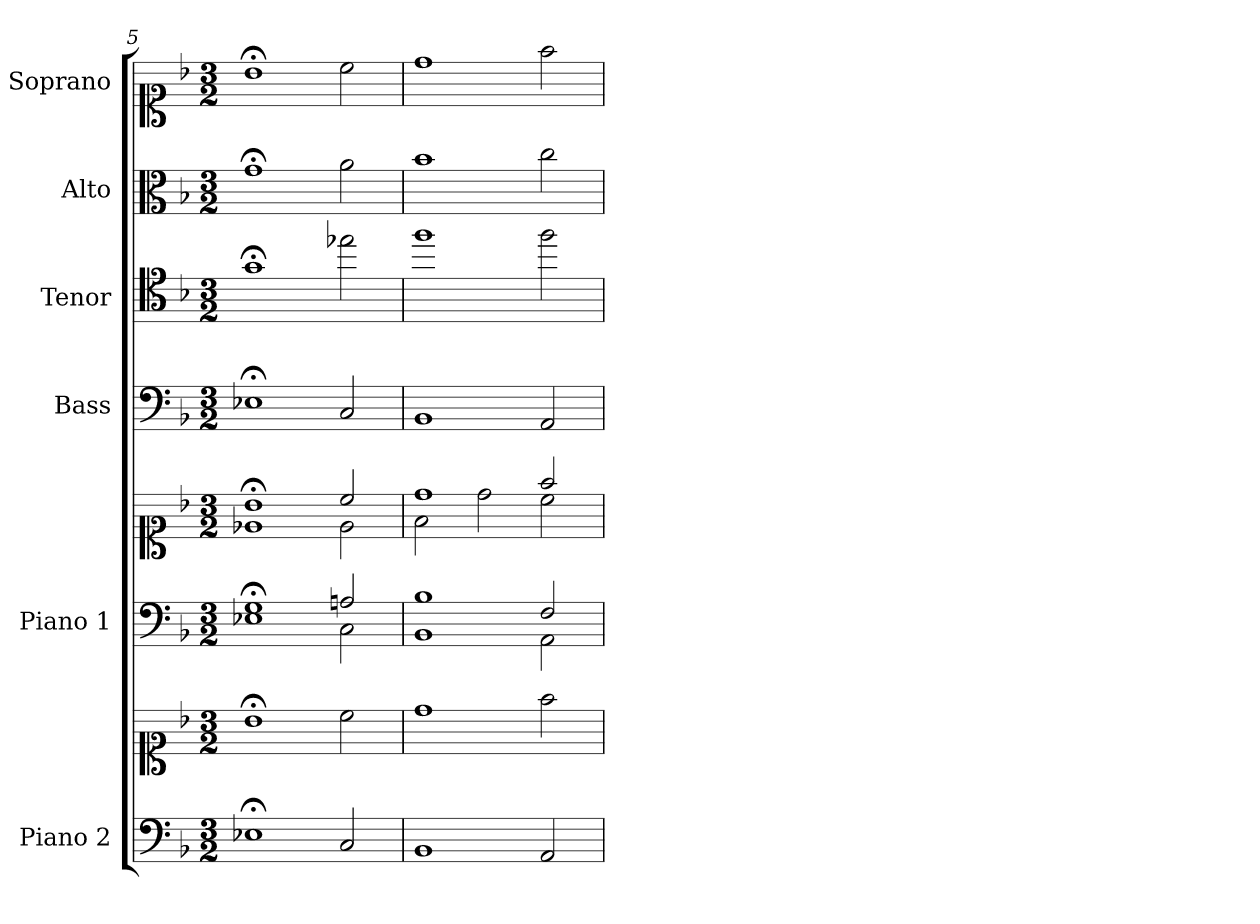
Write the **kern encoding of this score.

**kern	**kern	**kern	**kern	**kern	**kern	**kern	**kern
*part6	*part6	*part5	*part5	*part4	*part3	*part2	*part1
*staff8	*staff7	*staff6	*staff5	*staff4	*staff3	*staff2	*staff1
*I"Piano 2	*	*I"Piano 1	*	*I"Bass	*I"Tenor	*I"Alto	*I"Soprano
*I'Pno 2	*	*I'Pno 1	*	*I'B.	*I'T.	*I'A.	*I'S.
*clefF4	*clefC1	*clefF4	*clefC1	*clefF4	*clefC4	*clefC3	*clefC1
*	*	*	*	*	*ITrd7c12	*	*
*k[b-]	*k[b-]	*k[b-]	*k[b-]	*k[b-]	*k[b-]	*k[b-]	*k[b-]
*F:	*F:	*F:	*F:	*F:	*F:	*F:	*F:
*M3/2	*M3/2	*M3/2	*M3/2	*M3/2	*M3/2	*M3/2	*M3/2
=5	=5	=5	=5	=5	=5	=5	=5
*	*	*^	*^	*	*	*	*
1E-X;\	1b-;<\	1G;/	1E-X\	1b-;</	1e-X\	1E-X;<\	1G;<\	1g;<\	1b-;<\
2C/	2cc\	2An/	2C\	2cc/	2e-\	2C/	2e-X\	2a\	2cc\
=6	=6	=6	=6	=6	=6	=6	=6	=6	=6
1BB-/	1dd\	1B-/	1BB-\	1dd/	2f\	1BB-/	1f\	1b-\	1dd\
.	.	.	.	.	2dd\	.	.	.	.
2AA/	2ff\	2F/	2AA\	2ff/	2cc\	2AA/	2f\	2cc\	2ff\
*	*	*v	*v	*	*	*	*	*	*
*	*	*	*v	*v	*	*	*	*
=	=	=	=	=	=	=	=
*-	*-	*-	*-	*-	*-	*-	*-
